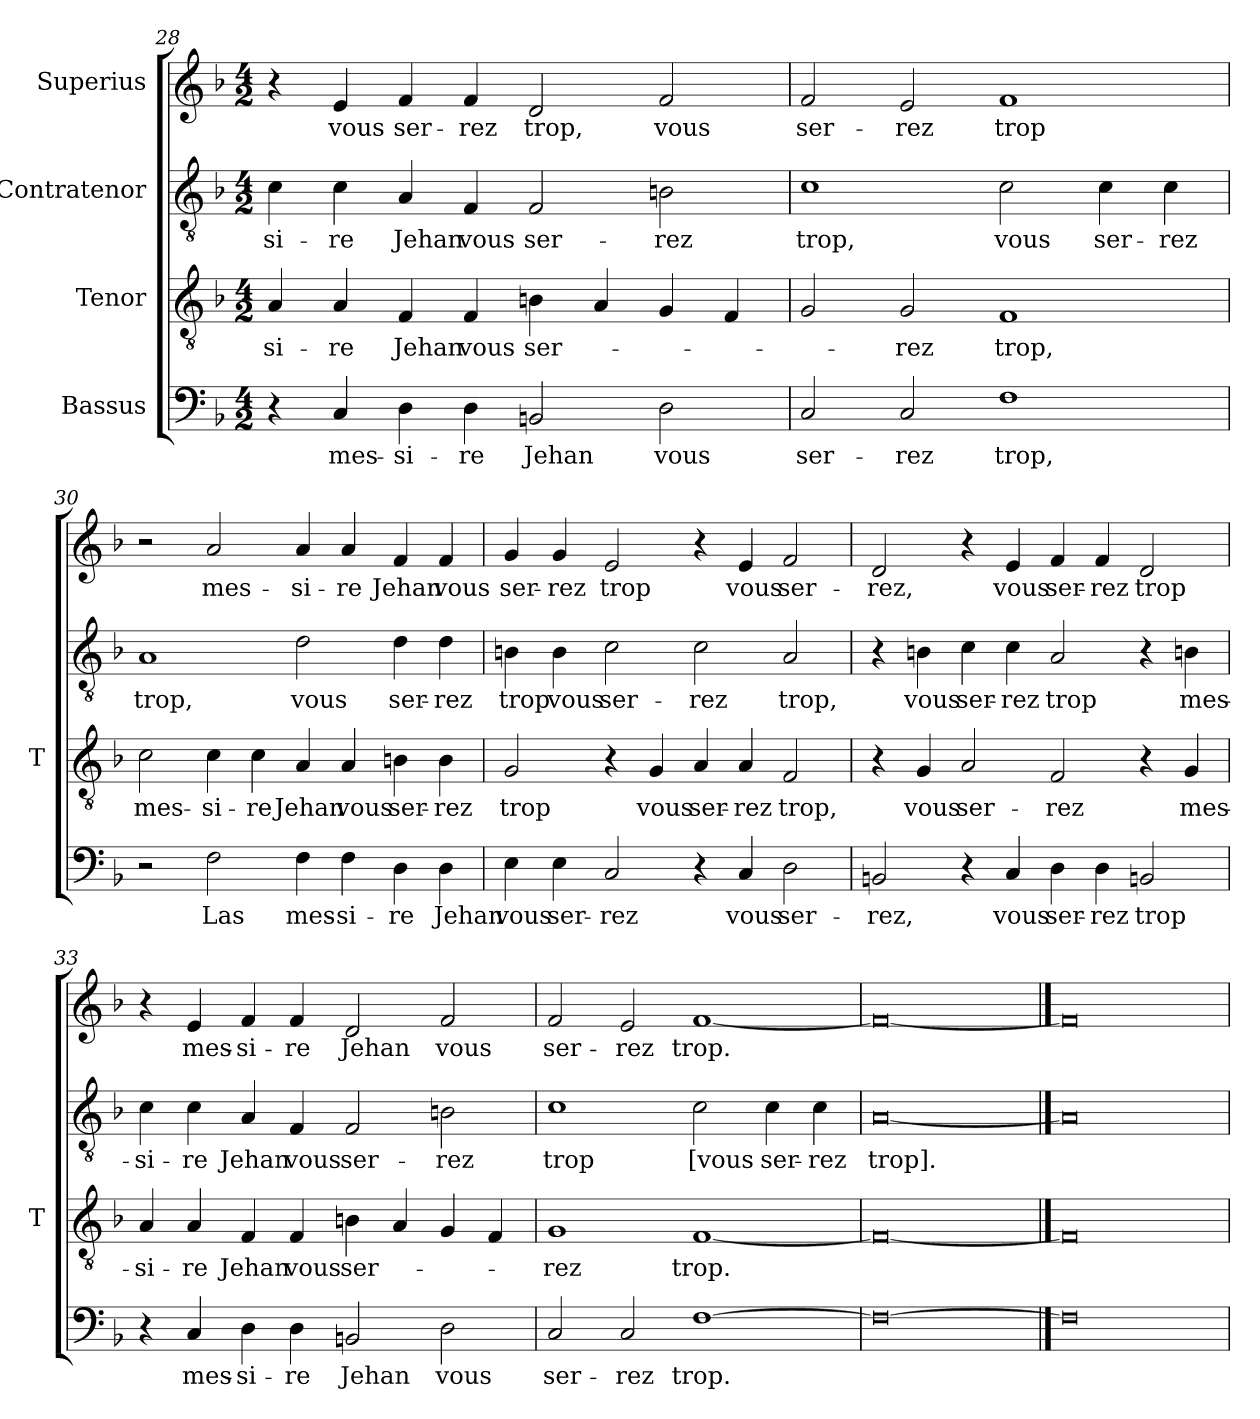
**kern	**text	**kern	**text	**kern	**text	**kern	**text
*part4	*part4	*part3	*part3	*part2	*part2	*part1	*part1
*staff4	*staff4	*staff3	*staff3	*staff2	*staff2	*staff1	*staff1
*I"Bassus	*	*I"Tenor	*	*I"Contratenor	*	*I"Superius	*
*	*	*I'T	*	*	*	*	*
*clefF4	*	*clefGv2	*	*clefGv2	*	*clefG2	*
*k[b-]	*	*k[b-]	*	*k[b-]	*	*k[b-]	*
*M4/2	*	*M4/2	*	*M4/2	*	*M4/2	*
=28	=28	=28	=28	=28	=28	=28	=28
4r	.	4A	si-	4c	si-	4r	.
4C	mes-	4A	-re	4c	-re	4e	-vous
4D	si-	4F	-Jehan	4A	-Jehan	4f	ser-
4D	-re	4F	-vous	4F	-vous	4f	-rez
2BBn	-Jehan	4Bn	ser-	2F	ser-	2d	-trop,
.	.	4A	.	.	.	.	.
2D	-vous	4G	.	2Bn	-rez	2f	-vous
.	.	4F	.	.	.	.	.
=29	=29	=29	=29	=29	=29	=29	=29
2C	ser-	2G	.	1c	-trop,	2f	ser-
2C	-rez	2G	-rez	.	.	2e	-rez
1F	-trop,	1F	-trop,	2c	-vous	1f	-trop
.	.	.	.	4c	ser-	.	.
.	.	.	.	4c	-rez	.	.
=30	=30	=30	=30	=30	=30	=30	=30
2r	.	2c	mes-	1A	-trop,	2r	.
2F	-Las	4c	si-	.	.	2a	mes-
.	.	4c	-re	.	.	.	.
4F	mes-	4A	-Jehan	2d	-vous	4a	si-
4F	si-	4A	-vous	.	.	4a	-re
4D	-re	4Bn	ser-	4d	ser-	4f	-Jehan
4D	-Jehan	4B	-rez	4d	-rez	4f	-vous
=31	=31	=31	=31	=31	=31	=31	=31
4E	-vous	2G	-trop	4Bn	-trop	4g	ser-
4E	ser-	.	.	4B	-vous	4g	-rez
2C	-rez	4r	.	2c	ser-	2e	-trop
.	.	4G	-vous	.	.	.	.
4r	.	4A	ser-	2c	-rez	4r	.
4C	-vous	4A	-rez	.	.	4e	-vous
2D	ser-	2F	-trop,	2A	-trop,	2f	ser-
=32	=32	=32	=32	=32	=32	=32	=32
2BBn	-rez,	4r	.	4r	.	2d	-rez,
.	.	4G	-vous	4Bn	-vous	.	.
4r	.	2A	ser-	4c	ser-	4r	.
4C	-vous	.	.	4c	-rez	4e	-vous
4D	ser-	2F	-rez	2A	-trop	4f	ser-
4D	-rez	.	.	.	.	4f	-rez
2BBn	-trop	4r	.	4r	.	2d	-trop
.	.	4G	mes-	4Bn	mes-	.	.
=33	=33	=33	=33	=33	=33	=33	=33
4r	.	4A	si-	4c	si-	4r	.
4C	mes-	4A	-re	4c	-re	4e	mes-
4D	si-	4F	-Jehan	4A	-Jehan	4f	si-
4D	-re	4F	-vous	4F	-vous	4f	-re
2BBn	-Jehan	4Bn	ser-	2F	ser-	2d	-Jehan
.	.	4A	.	.	.	.	.
2D	-vous	4G	.	2Bn	-rez	2f	-vous
.	.	4F	.	.	.	.	.
=34	=34	=34	=34	=34	=34	=34	=34
2C	ser-	1G	-rez	1c	-trop	2f	ser-
2C	-rez	.	.	.	.	2e	-rez
[1F	-trop.	[1F	-trop.	2c	-[vous	[1f	-trop.
.	.	.	.	4c	ser-	.	.
.	.	.	.	4c	-rez	.	.
=35	=35	=35	=35	=35	=35	=35	=35
0F_	.	0F_	.	[0A	-trop].	0f_	.
==36	==36	==36	==36	==36	==36	==36	==36
0F]	.	0F]	.	0A]	.	0f]	.
=	=	=	=	=	=	=	=
*-	*-	*-	*-	*-	*-	*-	*-
